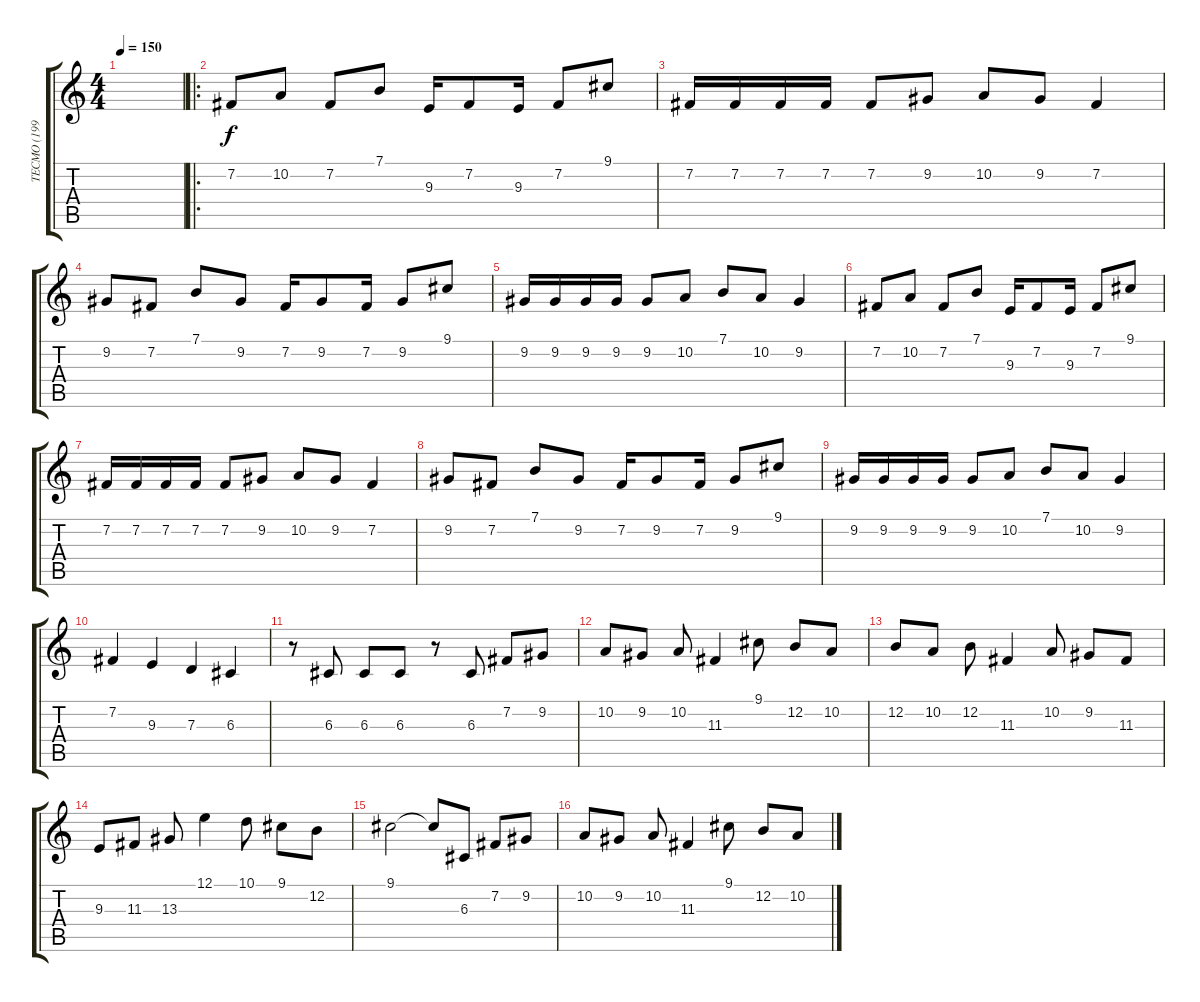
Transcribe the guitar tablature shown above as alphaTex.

\track ("TECMO (1991)" "TECMO (199") {instrument lead1square}
\staff {score tabs}
\tuning (E4 B3 G3 D3 A2 E2) {hide}
\ts (4 4)
\tempo 150
\clef g2
\ks c
|
\ro
7.2.8 10.2.8 7.2.8 7.1.8 9.3.16 7.2.8 9.3.16 7.2.8 9.1.8 |
7.2.16 7.2.16 7.2.16 7.2.16 7.2.8 9.2.8 10.2.8 9.2.8 7.2.4 |
9.2.8 7.2.8 7.1.8 9.2.8 7.2.16 9.2.8 7.2.16 9.2.8 9.1.8 |
9.2.16 9.2.16 9.2.16 9.2.16 9.2.8 10.2.8 7.1.8 10.2.8 9.2.4 |
7.2.8 10.2.8 7.2.8 7.1.8 9.3.16 7.2.8 9.3.16 7.2.8 9.1.8 |
7.2.16 7.2.16 7.2.16 7.2.16 7.2.8 9.2.8 10.2.8 9.2.8 7.2.4 |
9.2.8 7.2.8 7.1.8 9.2.8 7.2.16 9.2.8 7.2.16 9.2.8 9.1.8 |
9.2.16 9.2.16 9.2.16 9.2.16 9.2.8 10.2.8 7.1.8 10.2.8 9.2.4 |
7.2.4 9.3.4 7.3.4 6.3.4 |
r.8 6.3.8 6.3.8 6.3.8 r.8 6.3.8 7.2.8 9.2.8 |
10.2.8 9.2.8 10.2.8 11.3.4 9.1.8 12.2.8 10.2.8 |
12.2.8 10.2.8 12.2.8 11.3.4 10.2.8 9.2.8 11.3.8 |
9.3.8 11.3.8 13.3.8 12.1.4 10.1.8 9.1.8 12.2.8 |
9.1.2 9.1{t}.8 6.3.8 7.2.8 9.2.8 |
10.2.8 9.2.8 10.2.8 11.3.4 9.1.8 12.2.8 10.2.8
